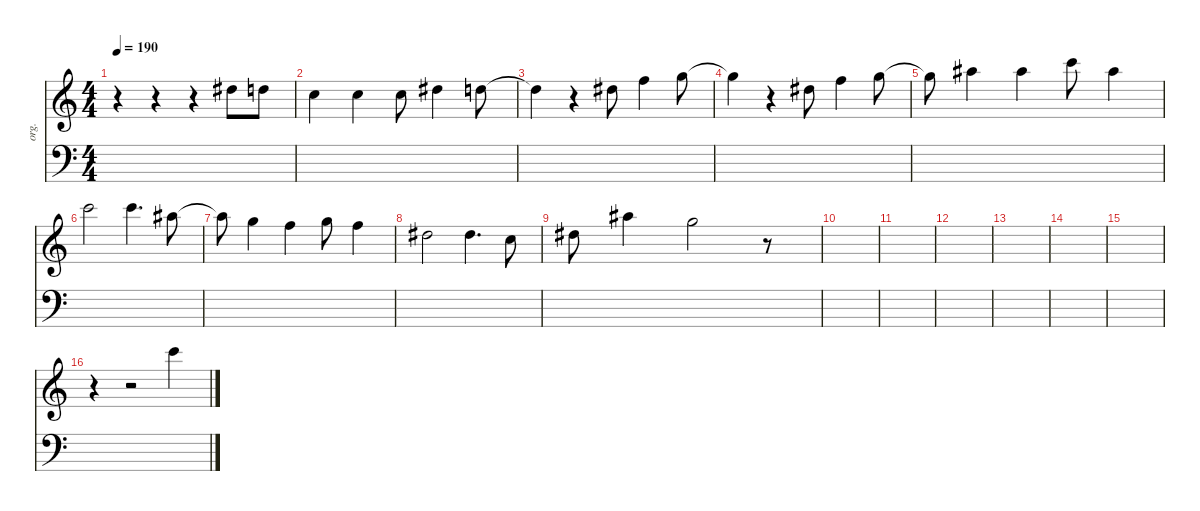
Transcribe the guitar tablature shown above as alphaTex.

\defaultSystemsLayout 4
\hideDynamics
\bracketExtendMode nobrackets
\track ("Organ" "org.") {instrument drawbarorgan}
\staff {score}
\tuning (E4 B3 G3 D3 A2 E2)
\ts (4 4)
\tempo 190
\clef g2
\ks c
r.4{dy mf instrument drawbarorgan beam Down} r.4{beam Down} r.4{beam Down} 20.3{acc #}.8{beam Down} 10.1.8{beam Down} |
8.1.4{beam Down} 8.1.4{beam Down} 8.1.8{beam Down} 11.1{acc #}.4{beam Down} 10.1.8{beam Down} |
10.1{t}.4{beam Down} r.4{beam Down} 11.1{acc #}.8{beam Down} 13.1.4{beam Down} 15.1.8{beam Down} |
15.1{t}.4{beam Down} r.4{beam Down} 11.1{acc #}.8{beam Down} 13.1.4{beam Down} 15.1.8{beam Down} |
15.1{t}.8{beam Down} 18.1{acc #}.4{beam Down} 18.1{acc #}.4{beam Down} 20.1.8{beam Down} 18.1{acc #}.4{beam Down} |
20.1.2{beam Down} 20.1.4{d beam Down} 18.1{acc #}.8{beam Down} |
18.1{t acc #}.8{beam Down} 15.1.4{beam Down} 13.1.4{beam Down} 15.1.8{beam Down} 13.1.4{beam Down} |
11.1{acc #}.2{beam Down} 11.1{acc #}.4{d beam Down} 8.1.8{beam Down} |
11.1{acc #}.8{beam Down} 18.1{acc #}.4{beam Down} 15.1.2{beam Down} r.8{beam Down} |
|
|
|
|
|
|
r.4{beam Down} r.2{beam Down} 20.1.4{beam Down}
\staff {score}
\tuning (G2 D2 A1 E1 B0)
\clef f4
\ottava regular
\simile none
\ks c
|
|
|
|
|
|
|
|
|
|
|
|
|
|
|
